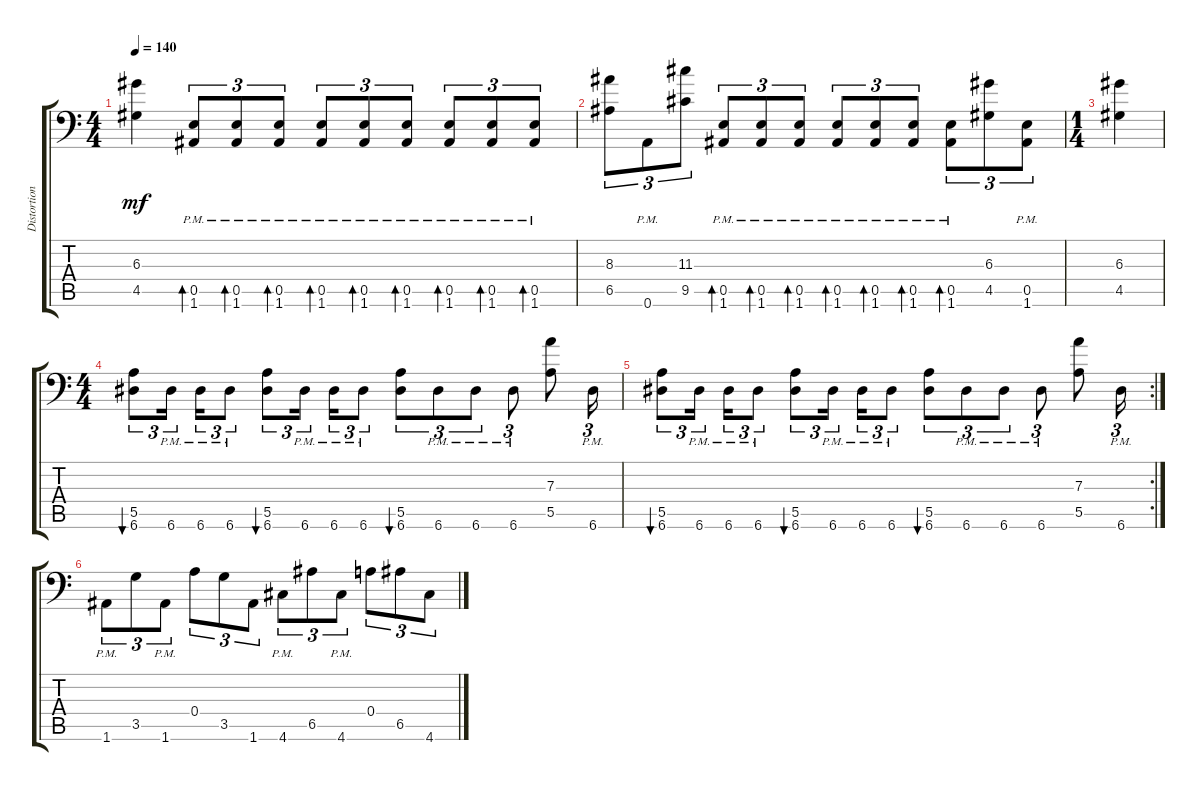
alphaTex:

\track ("Distortion Guitar" "Distortion") {instrument distortionguitar}
\staff {score tabs}
\tuning (B3 Gb3 D3 A2 E2 A1) {hide}
\ts (4 4)
\tempo 140
\clef f4
\ks c
(6.3 4.5).4{dy mf} (0.5{pm} 1.6{pm}).8{tu (3 2) bd 120} (0.5{pm} 1.6{pm}).8{tu (3 2) bd 120} (0.5{pm} 1.6{pm}).8{tu (3 2) bd 120} (0.5{pm} 1.6{pm}).8{tu (3 2) bd 120} (0.5{pm} 1.6{pm}).8{tu (3 2) bd 120} (0.5{pm} 1.6{pm}).8{tu (3 2) bd 120} (0.5{pm} 1.6{pm}).8{tu (3 2) bd 120} (0.5{pm} 1.6{pm}).8{tu (3 2) bd 120} (0.5{pm} 1.6{pm}).8{tu (3 2) bd 120} |
(8.3 6.5).8{tu (3 2)} 0.6{pm}.8{tu (3 2)} (11.3 9.5).8{tu (3 2)} (0.5{pm} 1.6{pm}).8{tu (3 2) bd 120} (0.5{pm} 1.6{pm}).8{tu (3 2) bd 120} (0.5{pm} 1.6{pm}).8{tu (3 2) bd 120} (0.5{pm} 1.6{pm}).8{tu (3 2) bd 120} (0.5{pm} 1.6{pm}).8{tu (3 2) bd 120} (0.5{pm} 1.6{pm}).8{tu (3 2) bd 120} (0.5{pm} 1.6).8{tu (3 2) bd 120} (6.3 4.5).8{tu (3 2)} (0.5{pm} 1.6).8{tu (3 2)} |
\ts (1 4)
(6.3 4.5).4 |
\ts (4 4)
(5.5 6.6).8{tu (3 2) bu 120} 6.6{pm}.16{tu (3 2)} 6.6{pm}.16{tu (3 2)} 6.6{pm}.8{tu (3 2)} (5.5 6.6).8{tu (3 2) bu 120} 6.6{pm}.16{tu (3 2)} 6.6{pm}.16{tu (3 2)} 6.6{pm}.8{tu (3 2)} (5.5 6.6).8{tu (3 2) bu 120} 6.6{pm}.8{tu (3 2)} 6.6{pm}.8{tu (3 2)} 6.6{pm}.8{tu (3 2)} (7.3 5.5).8 6.6{pm}.16{tu (3 2)} |
\rc 2
(5.5 6.6).8{tu (3 2) bu 120} 6.6{pm}.16{tu (3 2)} 6.6{pm}.16{tu (3 2)} 6.6{pm}.8{tu (3 2)} (5.5 6.6).8{tu (3 2) bu 120} 6.6{pm}.16{tu (3 2)} 6.6{pm}.16{tu (3 2)} 6.6{pm}.8{tu (3 2)} (5.5 6.6).8{tu (3 2) bu 120} 6.6{pm}.8{tu (3 2)} 6.6{pm}.8{tu (3 2)} 6.6{pm}.8{tu (3 2)} (7.3 5.5).8 6.6{pm}.16{tu (3 2)} |
1.6{pm}.8{tu (3 2)} 3.5.8{tu (3 2)} 1.6{pm}.8{tu (3 2)} 0.4.8{tu (3 2)} 3.5.8{tu (3 2)} 1.6.8{tu (3 2)} 4.6{pm}.8{tu (3 2)} 6.5.8{tu (3 2)} 4.6{pm}.8{tu (3 2)} 0.4.8{tu (3 2)} 6.5.8{tu (3 2)} 4.6.8{tu (3 2)}
